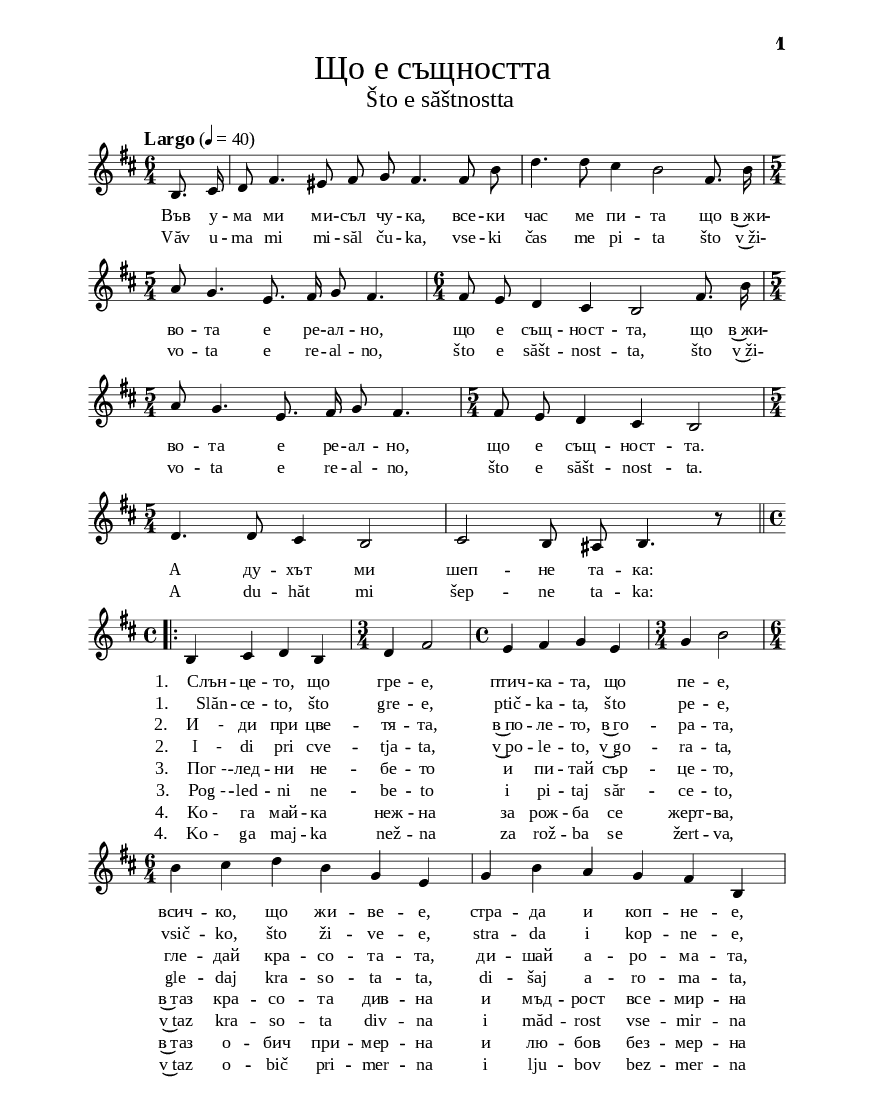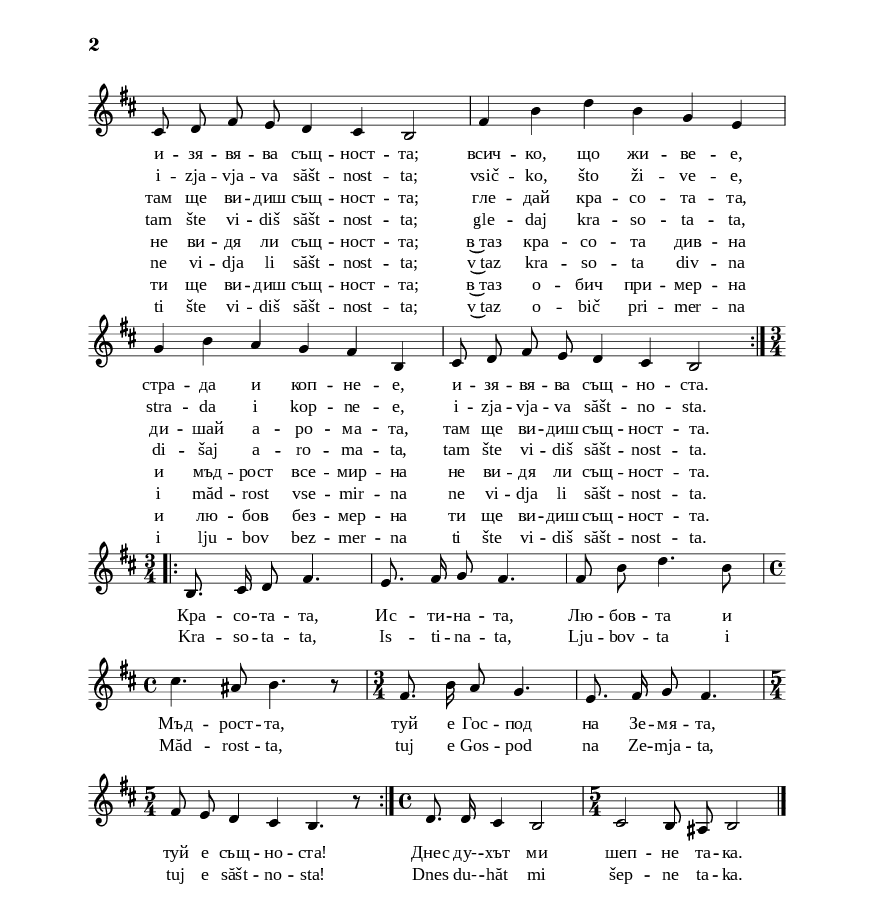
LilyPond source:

\version "2.24.3"

% include paper part and global functions
\include "include/globals.ily"

\bookpart {
  \label #'ref068
  \tocItem \markup "Що е същността – Što e săštnostta"
  \include "include/bookpart-paper.ily"

  \header {
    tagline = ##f
  }

  \score {
    \include "include/score-layout.ily"

    \new Voice \absolute {
      \clef treble
      \key b \minor
      \time 6/4
      \tempoFunc "Largo" 4 "40"
      \partial 4
      \autoBeamOff

      b8. cis'16| d'8 fis'4. eis'8 fis'8 g'8 fis'4. fis'8 b'8| d''4. d''8 cis''4 b'2 fis'8. b'16 | \break

      \time 5/4  a'8 g'4. e'8. fis'16 g'8 fis'4. | \time 6/4 fis'8 e'8 d'4 cis'4 b2 fis'8. b'16 \time 5/4 |

      \time 5/4  a'8 g'4. e'8. fis'16 g'8 fis'4. | \time 5/4 fis'8 e'8 d'4 cis'4 b2 | \break

      \time 5/4 d'4. d'8 cis'4 b2 | cis'2 b8 ais8 b4. r8 | \break

      \bar ".|:-||"

      \time 4/4 b4 cis'4 d'4 b4 | \time 3/4 d'4 fis'2 | \time 4/4 e'4 fis' g' e' | \time 3/4 g'4 b'2  \break


      \time 6/4 b'4 cis''4 d'' b' g' e' | g' b' a' g' fis' b | \break

      cis'8 d' fis' e' d'4 cis' b2 | fis'4 b' d'' b' g' e' |\break

      g'4 b'4 a'4 g'4 fis'4 b |  cis'8 d' fis' e' d'4 cis'4 b2 | \break



      \time 3/4


      \bar ":|.|:"  b8. cis'16 d'8 fis'4. | e'8. fis'16 g'8 fis'4. | fis'8 b'8 d''4. b'8| \break

      \time 4/4 cis''4. ais'8 b'4. r8 | \time 3/4 fis'8. b'16 a'8 g'4. | e'8. fis'16 g'8 fis'4. | \break

      \time 5/4	fis'8 e' d'4 cis' b4. r8 \bar ":|." | \time 4/4 d'8. d'16 cis'4 b2 | \time 5/4 cis'2 b8 ais8 b2 |  \bar "|." \break


    }

    \addlyrics {
      Във у -- ма ми ми -- съл чу -- ка, все -- ки час ме пи -- та
      що в~жи -- во -- та е ре -- ал -- но, що е същ -- ност -- та,
      що в~жи -- во -- та е ре -- ал -- но, що е същ -- ност -- та.
      А ду -- хът ми шеп  -- не та  -- ка:

      "1.    Слън"  -- це  -- то, що гре -- е, птич -- ка -- та, що пе -- е,

      всич -- ко, що жи -- ве -- е, стра -- да и коп -- не -- е,

      и -- зя -- вя -- ва  същ -- ност -- та;   всич -- ко, що жи -- ве -- е, стра -- да и коп -- не -- е,

      и -- зя -- вя -- ва същ -- но -- ста.

      Кра  -- со  -- та  -- та, Ис  -- ти  -- на  -- та, Лю -- бов  -- та и Мъд  -- рост  -- та,

      туй е Гос  -- под на Зе  -- мя  -- та, туй е същ  -- но  -- ста! Днес "ду-"  -- хът ми шеп  -- не та  -- ка.
    }
    \addlyrics {
      Văv u -- ma mi mi -- săl ču -- ka, vse -- ki čas me pi -- ta
      što v~ži -- vo -- ta e re -- al -- no, što e săšt -- nost -- ta,
      što v~ži -- vo -- ta e re -- al -- no, što e săšt -- nost -- ta.
      A du -- hăt mi šep  -- ne ta  -- ka:

      "1.      Slăn"  -- ce  -- to, što gre -- e, ptič -- ka -- ta, što pe -- e,

      vsič -- ko, što ži -- ve -- e, stra -- da i kop -- ne -- e,

      i -- zja -- vja -- va  săšt -- nost -- ta;   vsič -- ko, što ži -- ve -- e, stra -- da i kop -- ne -- e,

      i -- zja -- vja -- va săšt -- no -- sta.

      Kra  -- so  -- ta  -- ta, Is  -- ti  -- na  -- ta, Lju -- bov  -- ta i Măd  -- rost  -- ta,

      tuj e Gos  -- pod na Ze  -- mja  -- ta, tuj e săšt  -- no  -- sta! Dnes "du-"  -- hăt mi šep  -- ne ta  -- ka.
    }

    \addlyrics {
      " " " " " " " " " " " " " " " "

      " " " " " " " " " " " " " " " "

      " " " " " " " " " " " " " " " " " "

      " " " " " " " " " " " " " " " " " " " " " " " " " " " "

      " " " " " " " " " " " " " " " " " " "2.    И    - " ди при цве -- тя -- та, в~по -- ле -- то, в~го -- ра -- та,
      гле -- дай кра -- со -- та -- та, ди -- шай а -- ро -- ма -- та, там ще ви -- диш същ -- ност  -- та;
      гле -- дай кра -- со -- та -- та, ди -- шай а -- ро -- ма -- та, там ще ви -- диш същ -- ност  -- та.

      " " " " " " " " " " " " " " " " " "

      " " " " " " " " " " " " " " " " " "
    }
    \addlyrics {
      " " " " " " " " " " " " " " " "

      " " " " " " " " " " " " " " " "

      " " " " " " " " " " " " " " " " " "

      " " " " " " " " " " " " " " " " " " " " " " " " " " " "

      " " " " " " " " " " " " " " " " " " "2.     I    - " di pri cve -- tja -- ta, v~po -- le -- to, v~go -- ra -- ta,
      gle -- daj kra -- so -- ta -- ta, di -- šaj a -- ro -- ma -- ta, tam šte vi -- diš săšt -- nost  -- ta;
      gle -- daj kra -- so -- ta -- ta, di -- šaj a -- ro -- ma -- ta, tam šte vi -- diš săšt -- nost  -- ta.

      " " " " " " " " " " " " " " " " " "

      " " " " " " " " " " " " " " " " " "
    }

    \addlyrics {
      " " " " " " " " " " " " " " " "

      " " " " " " " " " " " " " " " "

      " " " " " " " " " " " " " " " " " "

      " " " " " " " " " " " " " " " " " " " " " " " " " " " "

      " " " " " " " " " " " " " " " " " " "3.    Пог -" -- лед  -- ни не -- бе -- то и пи -- тай сър -- це -- то,
      в~таз кра -- со -- та див -- на и мъд -- рост все -- мир -- на не ви -- дя ли същ -- ност -- та;  в~таз кра -- со -- та див -- на и мъд -- рост все -- мир -- на не ви -- дя ли същ -- ност -- та.

      " " " " " " " " " " " " " " " " " "

      " " " " " " " " " " " " " " " " " "
    }
    \addlyrics {
      " " " " " " " " " " " " " " " "

      " " " " " " " " " " " " " " " "

      " " " " " " " " " " " " " " " " " "

      " " " " " " " " " " " " " " " " " " " " " " " " " " " "

      " " " " " " " " " " " " " " " " " " "3.    Pog -" -- led  -- ni ne -- be -- to i pi -- taj săr -- ce -- to,
      v~taz kra -- so -- ta div -- na i măd -- rost vse -- mir -- na ne vi -- dja li săšt -- nost -- ta;  v~taz kra -- so -- ta div -- na i măd -- rost vse -- mir -- na ne vi -- dja li săšt -- nost -- ta.

      " " " " " " " " " " " " " " " " " "

      " " " " " " " " " " " " " " " " " "
    }

    \addlyrics {
      " " " " " " " " " " " " " " " "

      " " " " " " " " " " " " " " " "

      " " " " " " " " " " " " " " " " " "

      " " " " " " " " " " " " " " " " " " " " " " " " " " " "

      " " " " " " " " " " " " " " " " " " "4.    Кo -  "  га май -- ка неж -- на за рож -- ба се жерт -- ва,
      в~таз о -- бич при -- мер -- на и лю -- бов без -- мер -- на
      ти ще ви -- диш същ -- ност -- та;
      в~таз о -- бич при -- мер -- на и лю -- бов без -- мер -- на
      ти ще ви -- диш същ -- ност -- та.

      " " " " " " " " " " " " " " " " " "

      " " " " " " " " " " " " " " " " " "
    }
    \addlyrics {
      " " " " " " " " " " " " " " " "

      " " " " " " " " " " " " " " " "

      " " " " " " " " " " " " " " " " " "

      " " " " " " " " " " " " " " " " " " " " " " " " " " " "

      " " " " " " " " " " " " " " " " " " "4.    Ko -  "  ga maj -- ka než -- na za rož -- ba se žert -- va,
      v~taz o -- bič pri -- mer -- na i lju -- bov bez -- mer -- na
      ti šte vi -- diš săšt -- nost -- ta;
      v~taz o -- bič pri -- mer -- na i lju -- bov bez -- mer -- na
      ti šte vi -- diš săšt -- nost -- ta.

      " " " " " " " " " " " " " " " " " "

      " " " " " " " " " " " " " " " " " "
    }

    \header {
      title = \titleFunc "Що е същността "" Što e săštnostta"
    }

    \midi{}

  } % score

  \pageBreak

  % include foreign translation(s) of the song
  \version "2.24.3"

\markup \fill-line { \fontsize #deTitleFontSize "Was ist das Wesen" }
\markup \null
\markup \null
\markup \abs-fontsize #10 {
  \hspace #10

  \override #`(baseline-skip . ,deCoupletBaselineSkip)
  \column {

     \line { "   "In meinem Verstand klopft ein Gedanke;}
    \line { "   "Täglich fragt er mich: Was ist im Leben real, was ist das Wesen?}
     \vspace #0.5
     \line { "   "Mein Geist flüstert mir zu:}
     \vspace #0.5
    \line { 1. Die Sonne, die scheint, der Vogel, der singt, }
    \line { "   "alles, was lebt, leidet und sich sehnt, }
    \line { "   "drückt das Wesen aus.}
      \vspace #0.5

    \line { 2. Gehe zu den Blumen,  auf das Feld, }
    \line { "   "in den Wald; schau die Schönheit an, }
    \line { "   "atme den Duft ein,}
    \line { "   "dort schaust du das Wesen an.}
   \vspace #0.5

    \line { 3. Schau den Himmel an, frag das Herz:}
    \line { "   "In dieser wunderbaren Schönheit}
   \line { "   "und kosmischen Weisheit, }
    \line { "   "schaust du nicht das Wesen?}
    \vspace #0.5

    \line { 4. Wenn sich die zärtliche Mutter }
    \line { "   "für das Kind aufopfert,}
   \line { "   "in dieser beispielhaften Liebe [obič],}
   \line { "   "und grenzenlosen Liebe [Ljubov],  }
   \line { "   "schaust du nicht das Wesen an?}
  \vspace #0.5

    \line { "   "Schönheit, Wahrheit, Liebe [Ljubovta] }
     \line { "   "und Weisheit, das ist der Herr auf }
     \line { "   "Erden, das ist das Wesen. }
  }
}


} % bookpart
